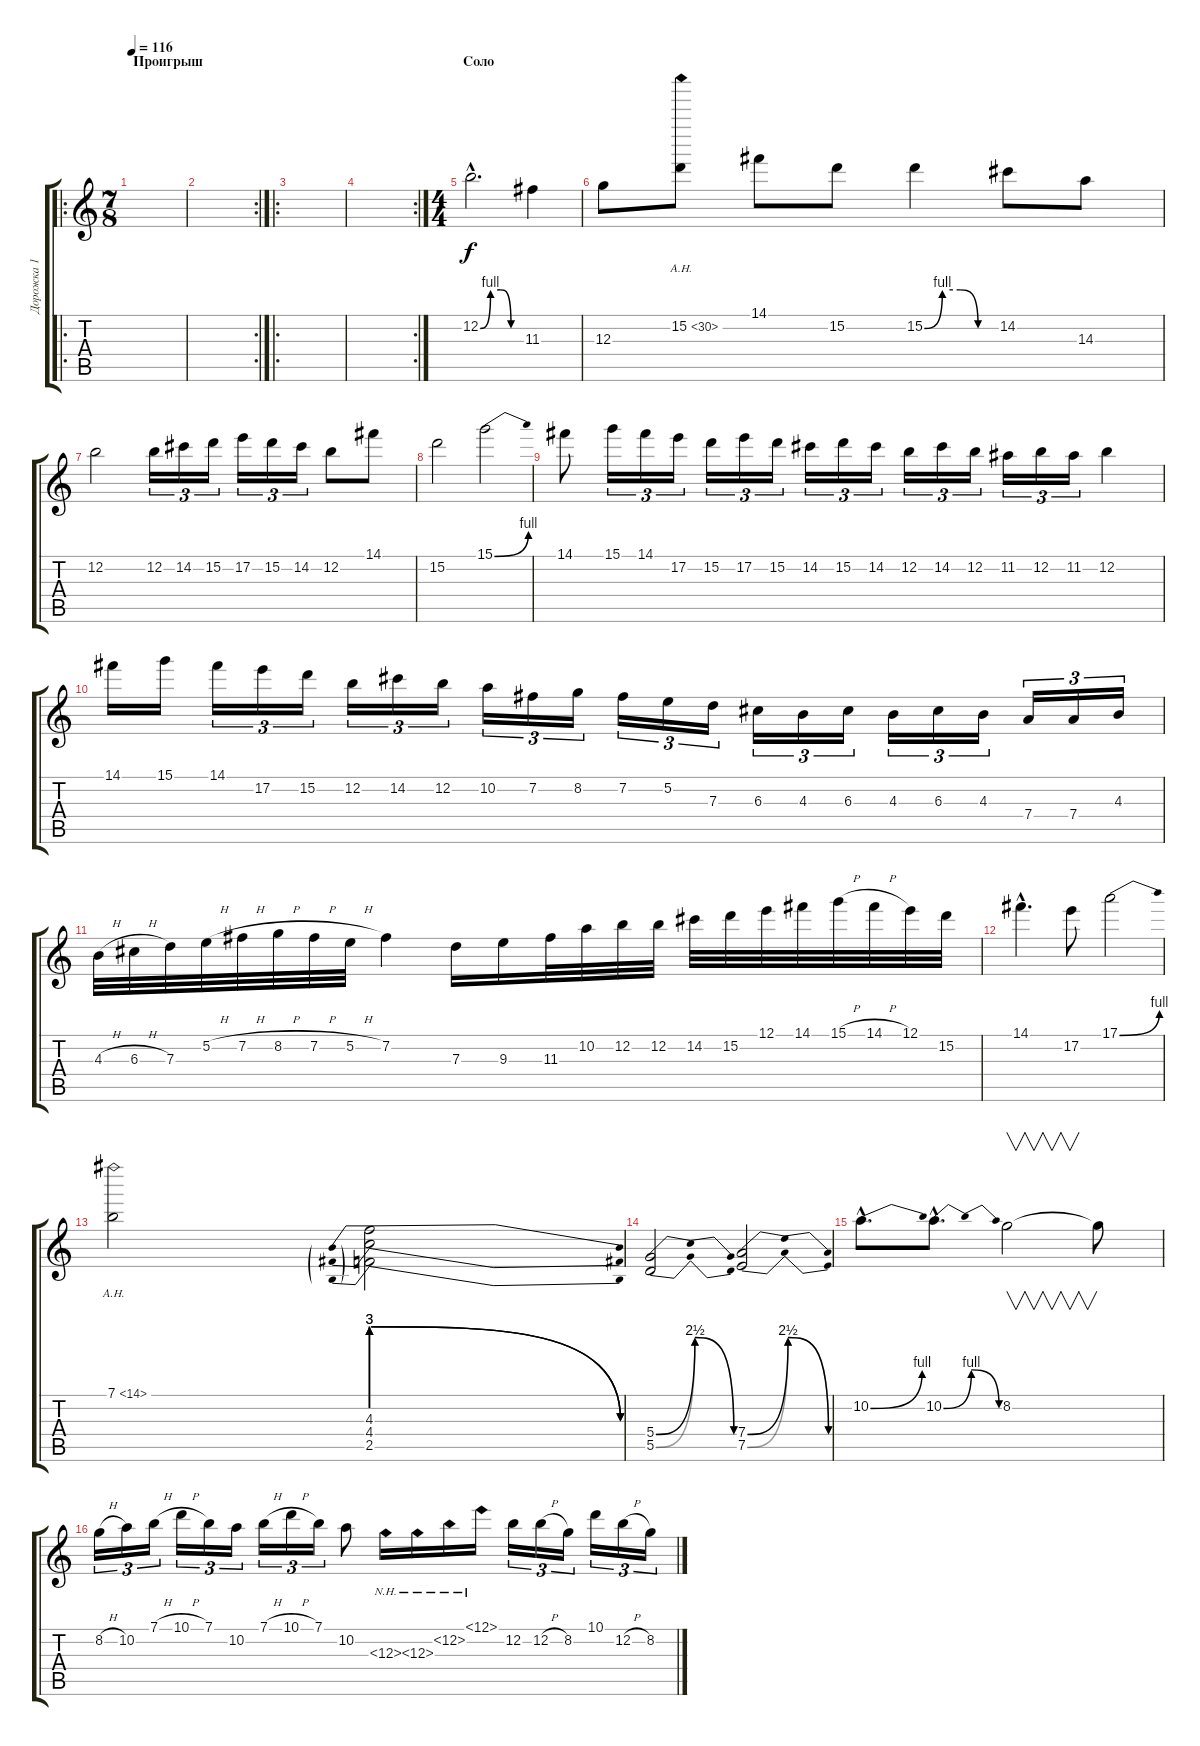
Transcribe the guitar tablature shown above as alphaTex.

\track ("Дорожка 1" "Дорожка 1") {instrument overdrivenguitar}
\staff {score tabs}
\tuning (E4 B3 G3 D3 A2 E2) {hide}
\ro
\ts (7 8)
\section ("" "Проигрыш")
\tempo 116
\clef g2
\ks c
|
\rc 2
|
\ro
|
\rc 2
|
\ts (4 4)
\section ("" "Соло")
12.2{be (custom 0 0 15 4 30 4 45 0 60 0) hac}.2{d} 11.3.4 |
12.3.8 15.2{ah 15}.8 14.1.8 15.2.8 15.2{be (custom 0 0 15 4 30 4 45 0 60 0)}.4 14.2.8 14.3.8 |
12.2.2 12.2.16{tu (3 2)} 14.2.16{tu (3 2)} 15.2.16{tu (3 2)} 17.2.16{tu (3 2)} 15.2.16{tu (3 2)} 14.2.16{tu (3 2)} 12.2.8 14.1.8 |
15.2.2 15.1{be (bend 0 0 60 4)}.2 |
14.1.8 15.1.16{tu (3 2)} 14.1.16{tu (3 2)} 17.2.16{tu (3 2)} 15.2.16{tu (3 2)} 17.2.16{tu (3 2)} 15.2.16{tu (3 2)} 14.2.16{tu (3 2)} 15.2.16{tu (3 2)} 14.2.16{tu (3 2)} 12.2.16{tu (3 2)} 14.2.16{tu (3 2)} 12.2.16{tu (3 2)} 11.2.16{tu (3 2)} 12.2.16{tu (3 2)} 11.2.16{tu (3 2)} 12.2.4 |
14.1.16 15.1.16 14.1.16{tu (3 2)} 17.2.16{tu (3 2)} 15.2.16{tu (3 2)} 12.2.16{tu (3 2)} 14.2.16{tu (3 2)} 12.2.16{tu (3 2)} 10.2.16{tu (3 2)} 7.2.16{tu (3 2)} 8.2.16{tu (3 2)} 7.2.16{tu (3 2)} 5.2.16{tu (3 2)} 7.3.16{tu (3 2)} 6.3.16{tu (3 2)} 4.3.16{tu (3 2)} 6.3.16{tu (3 2)} 4.3.16{tu (3 2)} 6.3.16{tu (3 2)} 4.3.16{tu (3 2)} 7.4.16{tu (3 2)} 7.4.16{tu (3 2)} 4.3.16{tu (3 2)} |
4.3{h}.32 6.3{h}.32 7.3.32 5.2{h}.32 7.2{h}.32 8.2{h}.32 7.2{h}.32 5.2{h}.32 7.2.4 7.3.16 9.3.16 11.3.32 10.2.32 12.2.32 12.2.32 14.2.32 15.2.32 12.1.32 14.1.32 15.1{h}.32 14.1{h}.32 12.1.32 15.2.32 |
14.1{hac}.4{d} 17.2.8 17.1{be (bend 0 0 60 4)}.2 |
7.1{ah 7}.2 (4.3{be (prebendrelease 0 12 60 0)} 4.4{be (prebendrelease 0 12 60 0)} 2.5{be (prebendrelease 0 12 60 0)}).2 |
(5.4{be (bendrelease 0 0 30 10 30 10 60 0)} 5.5{be (bendrelease 0 0 30 10 30 10 60 0)}).2 (7.4{be (bendrelease 0 0 30 10 30 10 60 0)} 7.5{be (bendrelease 0 0 30 10 30 10 60 0)}).2 |
10.2{be (bend 0 0 60 4) hac}.8{d} 10.2{be (bendrelease 0 0 15 4 45 4 60 0) hac}.8{d} 8.2.2{v} 8.2{t}.8 |
8.2{h}.16{tu (3 2)} 10.2.16{tu (3 2)} 7.1{h}.16{tu (3 2)} 10.1{h}.16{tu (3 2)} 7.1.16{tu (3 2)} 10.2.16{tu (3 2)} 7.1{h}.16{tu (3 2)} 10.1{h}.16{tu (3 2)} 7.1.16{tu (3 2)} 10.2.8 12.3{nh}.16 12.3{nh}.16 12.2{nh}.16 12.1{nh}.16 12.2.16{tu (3 2)} 12.2{h}.16{tu (3 2)} 8.2.16{tu (3 2)} 10.1.16{tu (3 2)} 12.2{h}.16{tu (3 2)} 8.2.16{tu (3 2)}
